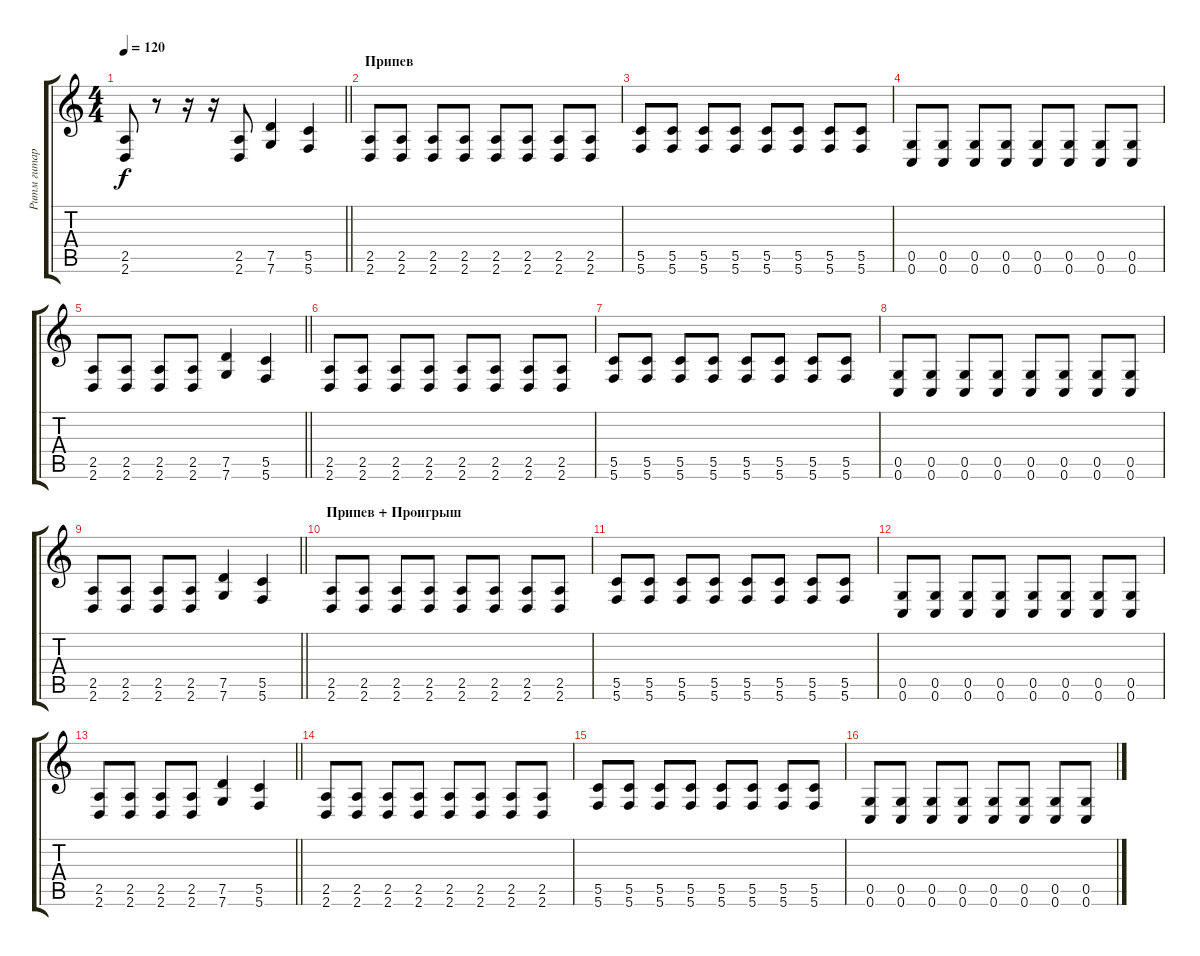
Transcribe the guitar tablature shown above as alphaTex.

\track ("Ритм гитара" "Ритм гитар") {instrument overdrivenguitar}
\staff {score tabs}
\tuning (D4 A3 F3 C3 G2 C2) {hide}
\ts (4 4)
\tempo 120
\clef g2
\barLineRight lightlight
\ks c
(2.5 2.6).8{dy f} r.8 r.16 r.16 (2.5 2.6).8 (7.5 7.6).4 (5.5 5.6).4 |
\section ("" "Припев")
(2.5 2.6).8 (2.5 2.6).8 (2.5 2.6).8 (2.5 2.6).8 (2.5 2.6).8 (2.5 2.6).8 (2.5 2.6).8 (2.5 2.6).8 |
(5.5 5.6).8 (5.5 5.6).8 (5.5 5.6).8 (5.5 5.6).8 (5.5 5.6).8 (5.5 5.6).8 (5.5 5.6).8 (5.5 5.6).8 |
(0.5 0.6).8 (0.5 0.6).8 (0.5 0.6).8 (0.5 0.6).8 (0.5 0.6).8 (0.5 0.6).8 (0.5 0.6).8 (0.5 0.6).8 |
\barLineRight lightlight
(2.5 2.6).8 (2.5 2.6).8 (2.5 2.6).8 (2.5 2.6).8 (7.5 7.6).4 (5.5 5.6).4 |
(2.5 2.6).8 (2.5 2.6).8 (2.5 2.6).8 (2.5 2.6).8 (2.5 2.6).8 (2.5 2.6).8 (2.5 2.6).8 (2.5 2.6).8 |
(5.5 5.6).8 (5.5 5.6).8 (5.5 5.6).8 (5.5 5.6).8 (5.5 5.6).8 (5.5 5.6).8 (5.5 5.6).8 (5.5 5.6).8 |
(0.5 0.6).8 (0.5 0.6).8 (0.5 0.6).8 (0.5 0.6).8 (0.5 0.6).8 (0.5 0.6).8 (0.5 0.6).8 (0.5 0.6).8 |
\barLineRight lightlight
(2.5 2.6).8 (2.5 2.6).8 (2.5 2.6).8 (2.5 2.6).8 (7.5 7.6).4 (5.5 5.6).4 |
\section ("" "Припев + Проигрыш")
(2.5 2.6).8 (2.5 2.6).8 (2.5 2.6).8 (2.5 2.6).8 (2.5 2.6).8 (2.5 2.6).8 (2.5 2.6).8 (2.5 2.6).8 |
(5.5 5.6).8 (5.5 5.6).8 (5.5 5.6).8 (5.5 5.6).8 (5.5 5.6).8 (5.5 5.6).8 (5.5 5.6).8 (5.5 5.6).8 |
(0.5 0.6).8 (0.5 0.6).8 (0.5 0.6).8 (0.5 0.6).8 (0.5 0.6).8 (0.5 0.6).8 (0.5 0.6).8 (0.5 0.6).8 |
\barLineRight lightlight
(2.5 2.6).8 (2.5 2.6).8 (2.5 2.6).8 (2.5 2.6).8 (7.5 7.6).4 (5.5 5.6).4 |
(2.5 2.6).8 (2.5 2.6).8 (2.5 2.6).8 (2.5 2.6).8 (2.5 2.6).8 (2.5 2.6).8 (2.5 2.6).8 (2.5 2.6).8 |
(5.5 5.6).8 (5.5 5.6).8 (5.5 5.6).8 (5.5 5.6).8 (5.5 5.6).8 (5.5 5.6).8 (5.5 5.6).8 (5.5 5.6).8 |
(0.5 0.6).8 (0.5 0.6).8 (0.5 0.6).8 (0.5 0.6).8 (0.5 0.6).8 (0.5 0.6).8 (0.5 0.6).8 (0.5 0.6).8
